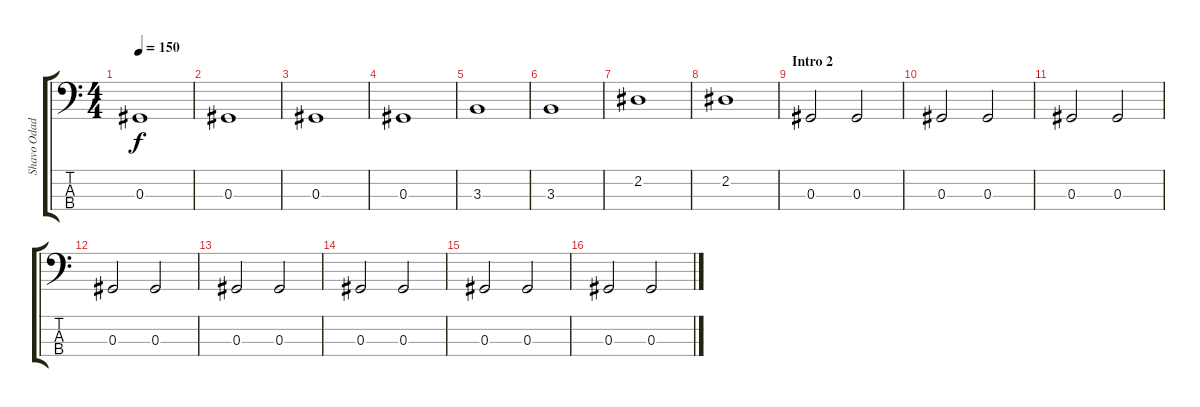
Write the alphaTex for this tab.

\track ("Shavo Odadjian" "Shavo Odad") {instrument electricbassfinger}
\staff {score tabs}
\tuning (Gb2 Db2 Ab1 Db1) {hide}
\ts (4 4)
\tempo 150
\clef f4
\ks c
0.3.1{dy f} |
0.3.1 |
0.3.1 |
0.3.1 |
3.3.1 |
3.3.1 |
2.2.1 |
2.2.1 |
\section ("" "Intro 2")
0.3.2 0.3.2 |
0.3.2 0.3.2 |
0.3.2 0.3.2 |
0.3.2 0.3.2 |
0.3.2 0.3.2 |
0.3.2 0.3.2 |
0.3.2 0.3.2 |
0.3.2 0.3.2
